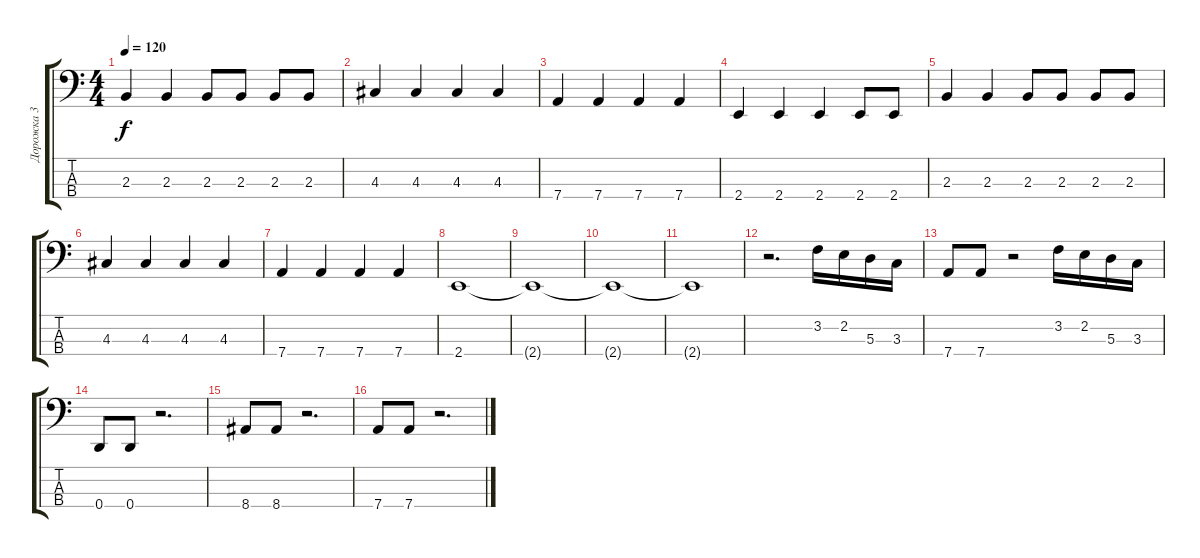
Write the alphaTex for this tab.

\track ("Дорожка 3" "Дорожка 3") {instrument electricbassfinger}
\staff {score tabs}
\tuning (G2 D2 A1 D1) {hide}
\ts (4 4)
\tempo 120
\clef f4
\ks c
2.3.4{dy f} 2.3.4 2.3.8 2.3.8 2.3.8 2.3.8 |
4.3.4 4.3.4 4.3.4 4.3.4 |
7.4.4 7.4.4 7.4.4 7.4.4 |
2.4.4 2.4.4 2.4.4 2.4.8 2.4.8 |
2.3.4 2.3.4 2.3.8 2.3.8 2.3.8 2.3.8 |
4.3.4 4.3.4 4.3.4 4.3.4 |
7.4.4 7.4.4 7.4.4 7.4.4 |
2.4.1 |
2.4{t}.1 |
2.4{t}.1 |
2.4{t}.1 |
r.2{d} 3.2.16 2.2.16 5.3.16 3.3.16 |
7.4.8 7.4.8 r.2 3.2.16 2.2.16 5.3.16 3.3.16 |
0.4.8 0.4.8 r.2{d} |
8.4.8 8.4.8 r.2{d} |
7.4.8 7.4.8 r.2{d}
